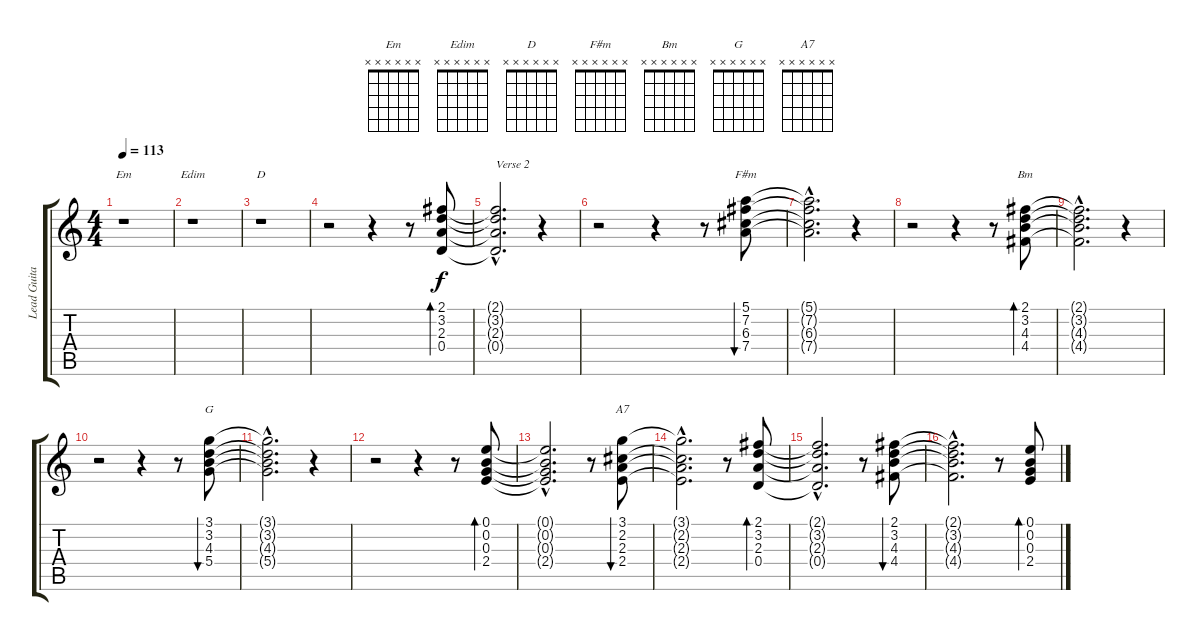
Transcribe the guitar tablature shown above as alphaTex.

\track ("Lead Guitar" "Lead Guita") {instrument overdrivenguitar}
\staff {score tabs}
\tuning (E4 B3 G3 D3 A2 E2) {hide}
\chord ("Em" x x x x x x)
\chord ("Edim" x x x x x x)
\chord ("D" x x x x x x)
\chord ("F#m" x x x x x x)
\chord ("Bm" x x x x x x)
\chord ("G" x x x x x x)
\chord ("A7" x x x x x x)
\ts (4 4)
\tempo 113
\clef g2
\ks c
r.1{ch "Em" dy f} |
r.1{ch "Edim"} |
r.1{ch "D"} |
r.2 r.4 r.8 (2.1 3.2 2.3 0.4).8{bd 480} |
(2.1{hac t} 3.2{hac t} 2.3{hac t} 0.4{hac t}).2{d txt "Verse 2"} r.4 |
r.2 r.4 r.8 (5.1 7.2 6.3 7.4).8{bu 480 ch "F#m"} |
(5.1{hac t} 7.2{hac t} 6.3{hac t} 7.4{hac t}).2{d} r.4 |
r.2 r.4 r.8 (2.1 3.2 4.3 4.4).8{bd 480 ch "Bm"} |
(2.1{hac t} 3.2{hac t} 4.3{hac t} 4.4{hac t}).2{d} r.4 |
r.2 r.4 r.8 (3.1 3.2 4.3 5.4).8{bu 480 ch "G"} |
(3.1{hac t} 3.2{hac t} 4.3{hac t} 5.4{hac t}).2{d} r.4 |
r.2 r.4 r.8 (0.1 0.2 0.3 2.4).8{bd 480} |
(0.1{hac t} 0.2{hac t} 0.3{hac t} 2.4{hac t}).2{d} r.8 (3.1 2.2 2.3 2.4).8{bu 480 ch "A7"} |
(3.1{hac t} 2.2{hac t} 2.3{hac t} 2.4{hac t}).2{d} r.8 (2.1 3.2 2.3 0.4).8{bd 480} |
(2.1{hac t} 3.2{hac t} 2.3{hac t} 0.4{hac t}).2{d} r.8 (2.1 3.2 4.3 4.4).8{bu 480} |
(2.1{hac t} 3.2{hac t} 4.3{hac t} 4.4{hac t}).2{d} r.8 (0.1 0.2 0.3 2.4).8{bd 480}
